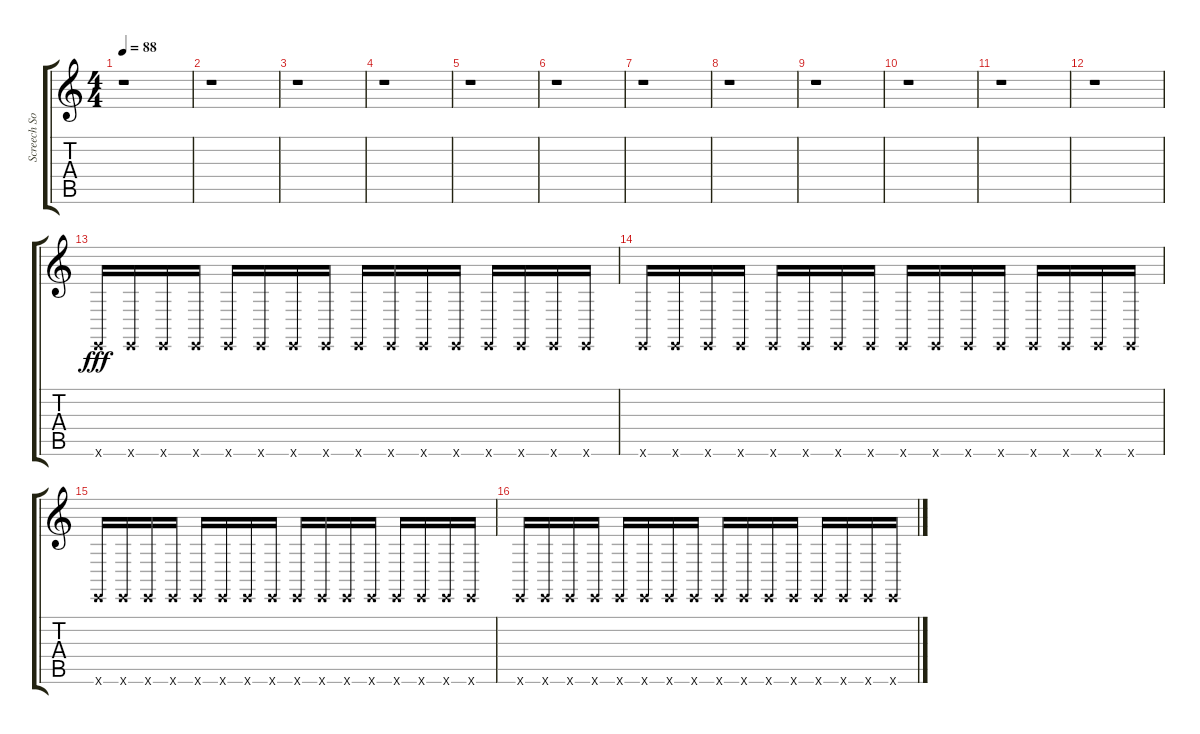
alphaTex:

\track ("Screech Sound" "Screech So") {instrument blownbottle}
\staff {score tabs}
\tuning (E4 B3 G3 D3 A2 E2) {hide}
\ts (4 4)
\tempo 88
\clef g2
\ks c
r.1{dy f} |
r.1 |
r.1 |
r.1 |
r.1 |
r.1 |
r.1 |
r.1 |
r.1 |
r.1 |
r.1 |
r.1 |
0.6{x}.16{dy fff} 0.6{x}.16 0.6{x}.16 0.6{x}.16 0.6{x}.16 0.6{x}.16 0.6{x}.16 0.6{x}.16 0.6{x}.16 0.6{x}.16 0.6{x}.16 0.6{x}.16 0.6{x}.16 0.6{x}.16 0.6{x}.16 0.6{x}.16 |
0.6{x}.16 0.6{x}.16 0.6{x}.16 0.6{x}.16 0.6{x}.16 0.6{x}.16 0.6{x}.16 0.6{x}.16 0.6{x}.16 0.6{x}.16 0.6{x}.16 0.6{x}.16 0.6{x}.16 0.6{x}.16 0.6{x}.16 0.6{x}.16 |
0.6{x}.16 0.6{x}.16 0.6{x}.16 0.6{x}.16 0.6{x}.16 0.6{x}.16 0.6{x}.16 0.6{x}.16 0.6{x}.16 0.6{x}.16 0.6{x}.16 0.6{x}.16 0.6{x}.16 0.6{x}.16 0.6{x}.16 0.6{x}.16 |
0.6{x}.16 0.6{x}.16 0.6{x}.16 0.6{x}.16 0.6{x}.16 0.6{x}.16 0.6{x}.16 0.6{x}.16 0.6{x}.16 0.6{x}.16 0.6{x}.16 0.6{x}.16 0.6{x}.16 0.6{x}.16 0.6{x}.16 0.6{x}.16
